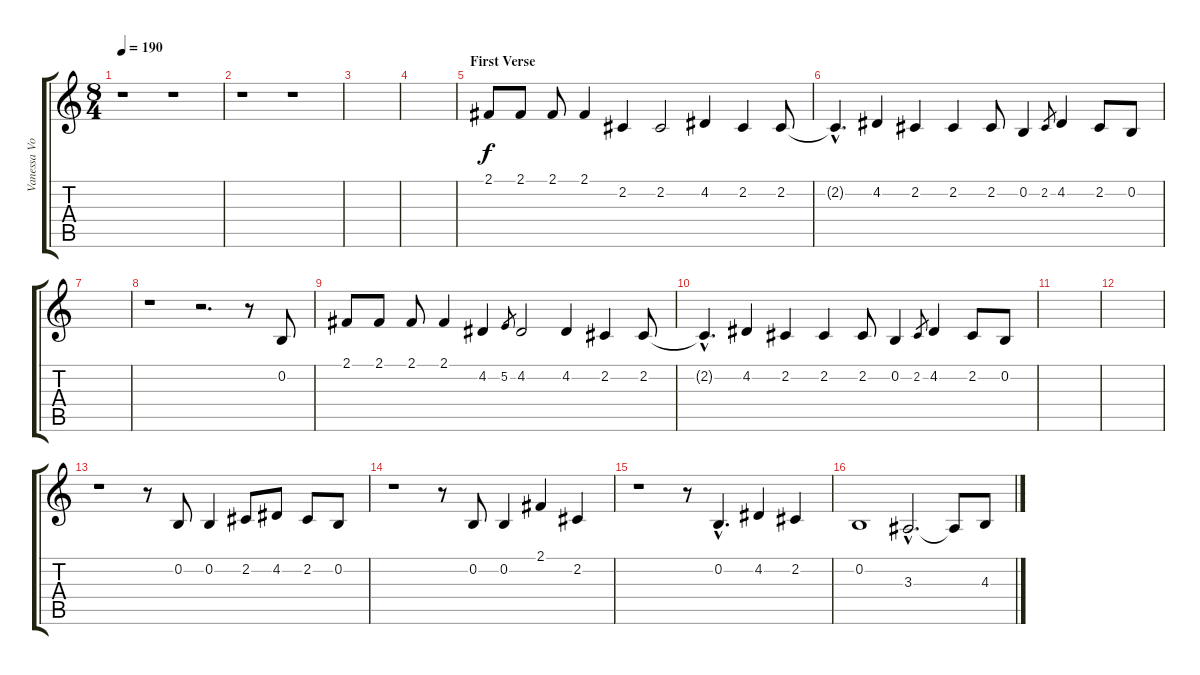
\track ("Vanessa Vocals" "Vanessa Vo") {instrument acousticgrandpiano}
\staff {score tabs}
\tuning (E4 B3 G3 D3 A2 E2) {hide}
\ts (8 4)
\tempo 190
\clef g2
\ks c
r.1{dy f instrument acousticgrandpiano} r.1 |
r.1 r.1 |
|
|
\section ("" "First Verse")
2.1.8 2.1.8 2.1.8 2.1.4 2.2.4 2.2.2 4.2.4 2.2.4 2.2.8 |
2.2{hac t}.4{d} 4.2.4 2.2.4 2.2.4 2.2.8 0.2.4 2.2.8{gr} 4.2.4 2.2.8 0.2.8 |
|
r.1 r.2{d} r.8 0.2.8 |
2.1.8 2.1.8 2.1.8 2.1.4 4.2.4 5.2.8{gr} 4.2.2 4.2.4 2.2.4 2.2.8 |
2.2{hac t}.4{d} 4.2.4 2.2.4 2.2.4 2.2.8 0.2.4 2.2.8{gr} 4.2.4 2.2.8 0.2.8 |
|
|
r.1 r.8 0.2.8 0.2.4 2.2.8 4.2.8 2.2.8 0.2.8 |
r.1 r.8 0.2.8 0.2.4 2.1.4 2.2.4 |
r.1 r.8 0.2{hac}.4{d} 4.2.4 2.2.4 |
0.2.1 3.3{hac}.2{d} 3.3{t}.8 4.3.8
